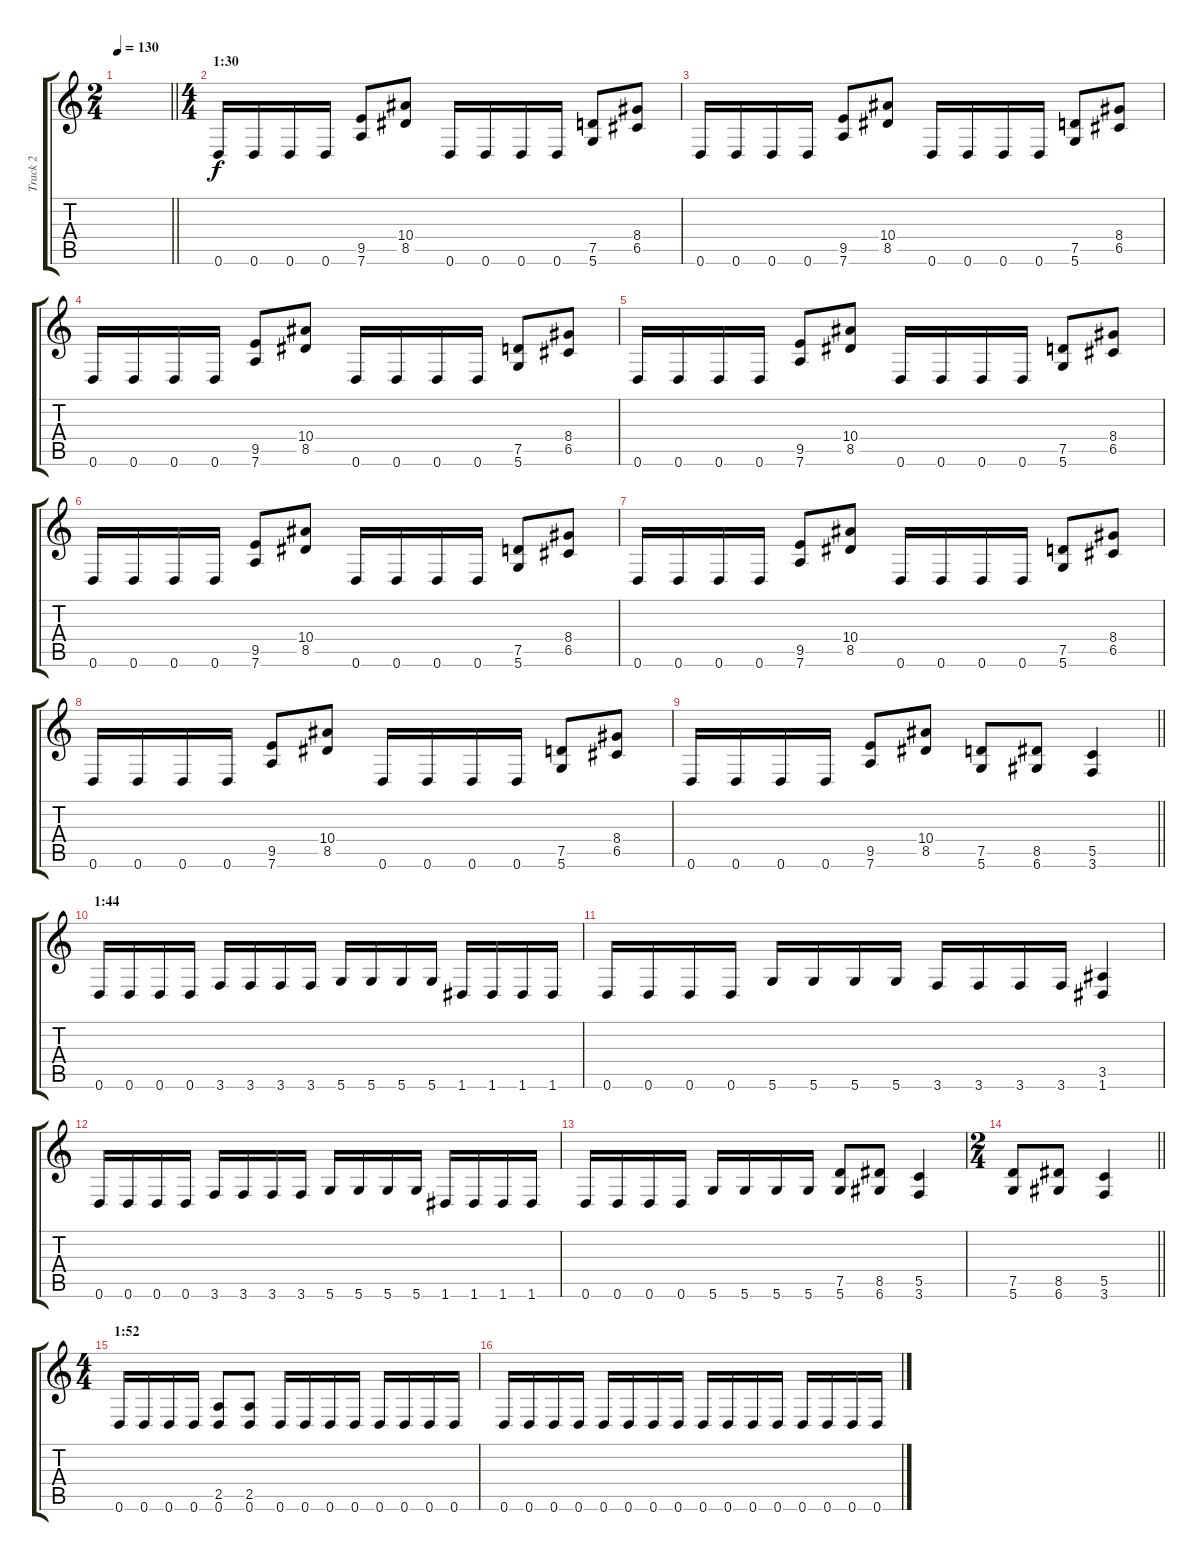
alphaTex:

\track ("Track 2" "Track 2") {instrument overdrivenguitar}
\staff {score tabs}
\tuning (D4 A3 F3 C3 G2 D2) {hide}
\ts (2 4)
\tempo 130
\clef g2
\barLineRight lightlight
\ks c
|
\ts (4 4)
\section ("" "1:30")
0.6.16 0.6.16 0.6.16 0.6.16 (9.5 7.6).8 (10.4 8.5).8 0.6.16 0.6.16 0.6.16 0.6.16 (7.5 5.6).8 (8.4 6.5).8 |
0.6.16 0.6.16 0.6.16 0.6.16 (9.5 7.6).8 (10.4 8.5).8 0.6.16 0.6.16 0.6.16 0.6.16 (7.5 5.6).8 (8.4 6.5).8 |
0.6.16 0.6.16 0.6.16 0.6.16 (9.5 7.6).8 (10.4 8.5).8 0.6.16 0.6.16 0.6.16 0.6.16 (7.5 5.6).8 (8.4 6.5).8 |
0.6.16 0.6.16 0.6.16 0.6.16 (9.5 7.6).8 (10.4 8.5).8 0.6.16 0.6.16 0.6.16 0.6.16 (7.5 5.6).8 (8.4 6.5).8 |
0.6.16 0.6.16 0.6.16 0.6.16 (9.5 7.6).8 (10.4 8.5).8 0.6.16 0.6.16 0.6.16 0.6.16 (7.5 5.6).8 (8.4 6.5).8 |
0.6.16 0.6.16 0.6.16 0.6.16 (9.5 7.6).8 (10.4 8.5).8 0.6.16 0.6.16 0.6.16 0.6.16 (7.5 5.6).8 (8.4 6.5).8 |
0.6.16 0.6.16 0.6.16 0.6.16 (9.5 7.6).8 (10.4 8.5).8 0.6.16 0.6.16 0.6.16 0.6.16 (7.5 5.6).8 (8.4 6.5).8 |
\barLineRight lightlight
0.6.16 0.6.16 0.6.16 0.6.16 (9.5 7.6).8 (10.4 8.5).8 (7.5 5.6).8 (8.5 6.6).8 (5.5 3.6).4 |
\section ("" "1:44")
0.6.16 0.6.16 0.6.16 0.6.16 3.6.16 3.6.16 3.6.16 3.6.16 5.6.16 5.6.16 5.6.16 5.6.16 1.6.16 1.6.16 1.6.16 1.6.16 |
0.6.16 0.6.16 0.6.16 0.6.16 5.6.16 5.6.16 5.6.16 5.6.16 3.6.16 3.6.16 3.6.16 3.6.16 (3.5 1.6).4 |
0.6.16 0.6.16 0.6.16 0.6.16 3.6.16 3.6.16 3.6.16 3.6.16 5.6.16 5.6.16 5.6.16 5.6.16 1.6.16 1.6.16 1.6.16 1.6.16 |
0.6.16 0.6.16 0.6.16 0.6.16 5.6.16 5.6.16 5.6.16 5.6.16 (7.5 5.6).8 (8.5 6.6).8 (5.5 3.6).4 |
\ts (2 4)
\barLineRight lightlight
(7.5 5.6).8 (8.5 6.6).8 (5.5 3.6).4 |
\ts (4 4)
\section ("" "1:52")
0.6.16 0.6.16 0.6.16 0.6.16 (2.5 0.6).8 (2.5 0.6).8 0.6.16 0.6.16 0.6.16 0.6.16 0.6.16 0.6.16 0.6.16 0.6.16 |
0.6.16 0.6.16 0.6.16 0.6.16 0.6.16 0.6.16 0.6.16 0.6.16 0.6.16 0.6.16 0.6.16 0.6.16 0.6.16 0.6.16 0.6.16 0.6.16
